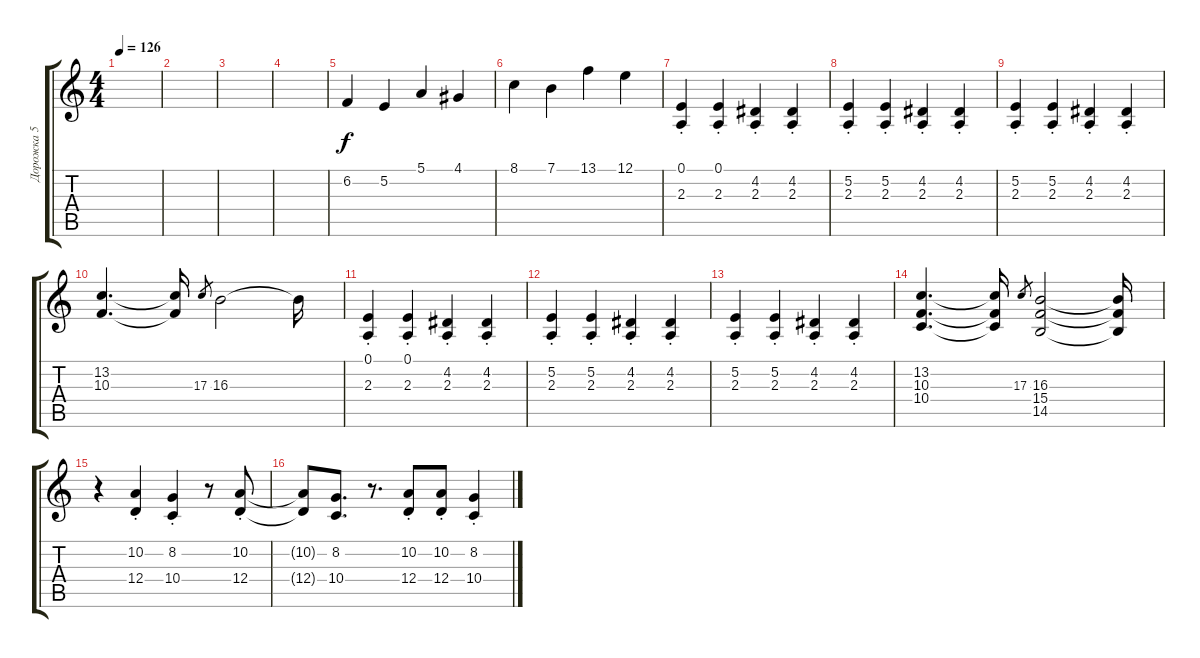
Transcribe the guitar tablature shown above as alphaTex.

\track ("Дорожка 5" "Дорожка 5") {instrument stringensemble1}
\staff {score tabs}
\tuning (E4 B3 G3 D3 A2 E2) {hide}
\ts (4 4)
\tempo 126
\clef g2
\ks c
|
|
|
|
6.2.4 5.2.4 5.1.4 4.1.4 |
8.1.4 7.1.4 13.1.4 12.1.4 |
(0.1{st} 2.3{st}).4 (0.1{st} 2.3{st}).4 (4.2{st} 2.3{st}).4 (4.2{st} 2.3{st}).4 |
(5.2{st} 2.3{st}).4 (5.2{st} 2.3{st}).4 (4.2{st} 2.3{st}).4 (4.2{st} 2.3{st}).4 |
(5.2{st} 2.3{st}).4 (5.2{st} 2.3{st}).4 (4.2{st} 2.3{st}).4 (4.2{st} 2.3{st}).4 |
(13.2 10.3).4{d} (13.2{t} 10.3{t}).16 17.3.8{gr} 16.3.2 16.3{t}.16 |
(0.1{st} 2.3{st}).4 (0.1{st} 2.3{st}).4 (4.2{st} 2.3{st}).4 (4.2{st} 2.3{st}).4 |
(5.2{st} 2.3{st}).4 (5.2{st} 2.3{st}).4 (4.2{st} 2.3{st}).4 (4.2{st} 2.3{st}).4 |
(5.2{st} 2.3{st}).4 (5.2{st} 2.3{st}).4 (4.2{st} 2.3{st}).4 (4.2{st} 2.3{st}).4 |
(13.2 10.3 10.4).4{d} (13.2{t} 10.3{t} 10.4{t}).16 17.3.8{gr} (16.3 15.4 14.5).2 (16.3{t} 15.4{t} 14.5{t}).16 |
r.4 (10.2{st} 12.4{st}).4 (8.2{st} 10.4{st}).4 r.8 (10.2{st} 12.4{st}).8 |
(10.2{t} 12.4{t}).8 (8.2 10.4).8{d} r.8{d} (10.2{st} 12.4{st}).8 (10.2{st} 12.4{st}).8 (8.2{st} 10.4{st}).4
